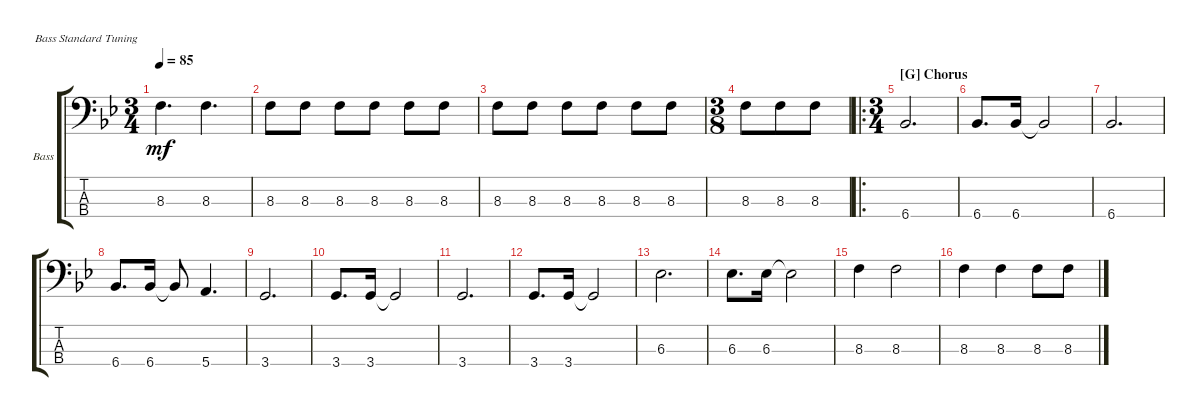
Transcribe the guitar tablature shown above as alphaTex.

\bracketExtendMode groupsimilarinstruments
\firstSystemTrackNameOrientation horizontal
\otherSystemsTrackNameOrientation horizontal
\track ("Bass" "Bass") {instrument electricbassfinger}
\staff {score tabs}
\tuning (G2 D2 A1 E1)
\ts (3 4)
\tempo 85
\clef f4
\scale
0.333333
\ks bb
8.3.4{d dy mf} 8.3.4{d} |
\scale
0.333333 8.3.8 8.3.8 8.3.8 8.3.8 8.3.8 8.3.8 |
\scale
0.333333 8.3.8 8.3.8 8.3.8 8.3.8 8.3.8 8.3.8 |
\ts (3 8)
\scale
0.405405 8.3.8 8.3.8 8.3.8 |
\ro
\ts (3 4)
\section ("G" "Chorus")
\scale
0.405405 6.4.2{d} |
\scale
0.189189 6.4.8{d} 6.4.16 6.4{t}.2 |
\scale
0.333333 6.4.2{d} |
\scale
0.333333 6.4.8{d} 6.4.16 6.4{t}.8 5.4.4{d} |
\scale
0.333333 3.4.2{d} |
\scale
0.333333 3.4.8{d} 3.4.16 3.4{t}.2 |
\scale
0.333333 3.4.2{d} |
\scale
0.333333 3.4.8{d} 3.4.16 3.4{t}.2 |
\scale
0.333333 6.3.2{d} |
\scale
0.333333 6.3.8{d} 6.3.16 6.3{t}.2 |
\scale
0.333333 8.3.4 8.3.2 |
\scale
0.333333 8.3.4 8.3.4 8.3.8 8.3.8
